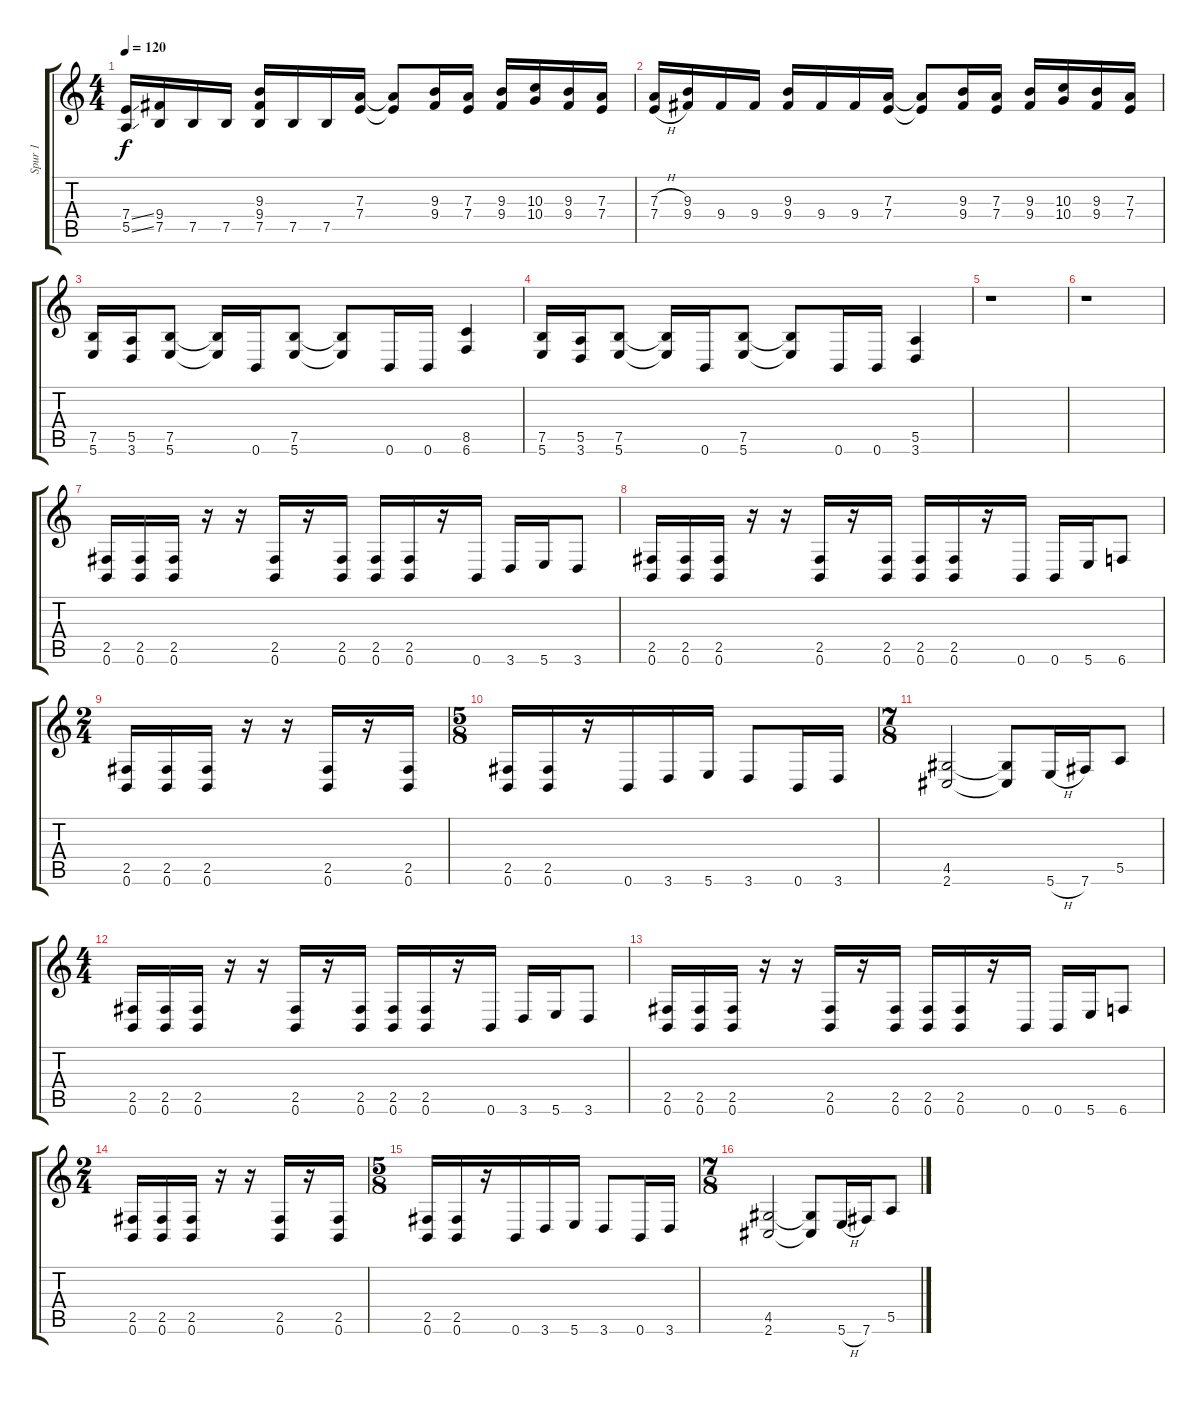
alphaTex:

\track ("Spur 1" "Spur 1") {instrument distortionguitar}
\staff {score tabs}
\tuning (B3 Gb3 D3 A2 E2 B1) {hide}
\ts (4 4)
\tempo 120
\clef g2
\ks c
(7.4{ss} 5.5{ss}).16{dy f} (9.4 7.5).16 7.5.16 7.5.16 (9.3 9.4 7.5).16 7.5.16 7.5.16 (7.3 7.4).16 (7.3{t} 7.4{t}).8 (9.3 9.4).16 (7.3 7.4).16 (9.3 9.4).16 (10.3 10.4).16 (9.3 9.4).16 (7.3 7.4).16 |
(7.3{h} 7.4{h}).16 (9.3 9.4).16 9.4.16 9.4.16 (9.3 9.4).16 9.4.16 9.4.16 (7.3 7.4).16 (7.3{t} 7.4{t}).8 (9.3 9.4).16 (7.3 7.4).16 (9.3 9.4).16 (10.3 10.4).16 (9.3 9.4).16 (7.3 7.4).16 |
(7.5 5.6).16 (5.5 3.6).16 (7.5 5.6).8 (7.5{t} 5.6{t}).16 0.6.16 (7.5 5.6).8 (7.5{t} 5.6{t}).8 0.6.16 0.6.16 (8.5 6.6).4 |
(7.5 5.6).16 (5.5 3.6).16 (7.5 5.6).8 (7.5{t} 5.6{t}).16 0.6.16 (7.5 5.6).8 (7.5{t} 5.6{t}).8 0.6.16 0.6.16 (5.5 3.6).4 |
r.1 |
r.1 |
(2.5 0.6).16 (2.5 0.6).16 (2.5 0.6).16 r.16 r.16 (2.5 0.6).16 r.16 (2.5 0.6).16 (2.5 0.6).16 (2.5 0.6).16 r.16 0.6.16 3.6.16 5.6.16 3.6.8 |
(2.5 0.6).16 (2.5 0.6).16 (2.5 0.6).16 r.16 r.16 (2.5 0.6).16 r.16 (2.5 0.6).16 (2.5 0.6).16 (2.5 0.6).16 r.16 0.6.16 0.6.16 5.6.16 6.6.8 |
\ts (2 4)
(2.5 0.6).16 (2.5 0.6).16 (2.5 0.6).16 r.16 r.16 (2.5 0.6).16 r.16 (2.5 0.6).16 |
\ts (5 8)
(2.5 0.6).16 (2.5 0.6).16 r.16 0.6.16 3.6.16 5.6.16 3.6.8 0.6.16 3.6.16 |
\ts (7 8)
(4.5 2.6).2 (4.5{t} 2.6{t}).8 5.6{h}.16 7.6.16 5.5.8 |
\ts (4 4)
(2.5 0.6).16 (2.5 0.6).16 (2.5 0.6).16 r.16 r.16 (2.5 0.6).16 r.16 (2.5 0.6).16 (2.5 0.6).16 (2.5 0.6).16 r.16 0.6.16 3.6.16 5.6.16 3.6.8 |
(2.5 0.6).16 (2.5 0.6).16 (2.5 0.6).16 r.16 r.16 (2.5 0.6).16 r.16 (2.5 0.6).16 (2.5 0.6).16 (2.5 0.6).16 r.16 0.6.16 0.6.16 5.6.16 6.6.8 |
\ts (2 4)
(2.5 0.6).16 (2.5 0.6).16 (2.5 0.6).16 r.16 r.16 (2.5 0.6).16 r.16 (2.5 0.6).16 |
\ts (5 8)
(2.5 0.6).16 (2.5 0.6).16 r.16 0.6.16 3.6.16 5.6.16 3.6.8 0.6.16 3.6.16 |
\ts (7 8)
(4.5 2.6).2 (4.5{t} 2.6{t}).8 5.6{h}.16 7.6.16 5.5.8
